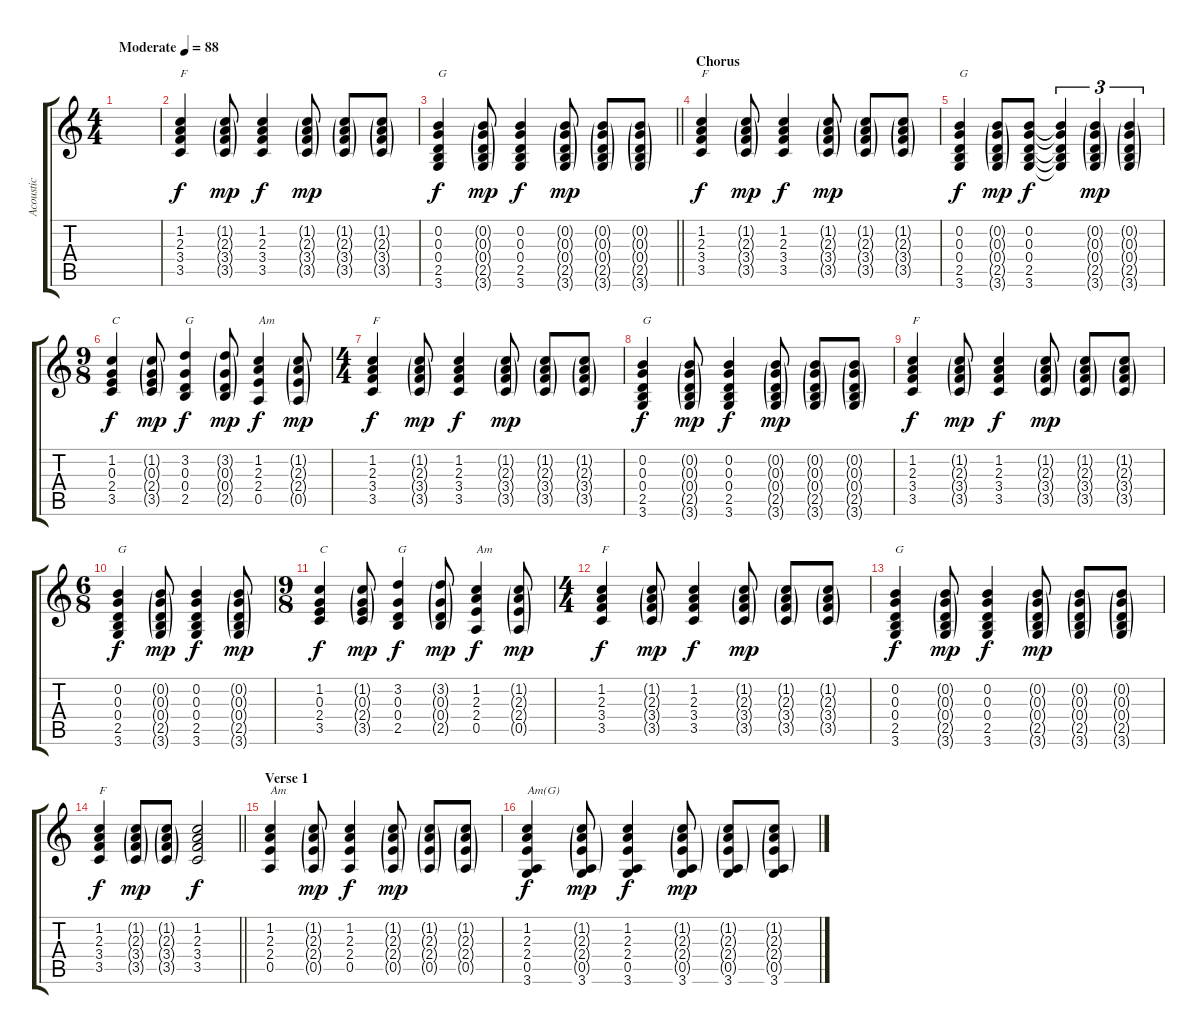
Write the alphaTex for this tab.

\track ("Acoustic" "Acoustic") {instrument acousticguitarsteel}
\staff {score tabs}
\tuning (E4 B3 G3 D3 A2 E2) {hide}
\ts (4 4)
\tempo (88 "Moderate")
\clef g2
\ks c
|
(1.2 2.3 3.4 3.5).4{txt "F"} (1.2{g} 2.3{g} 3.4{g} 3.5{g}).8{dy mp} (1.2 2.3 3.4 3.5).4{dy f} (1.2{g} 2.3{g} 3.4{g} 3.5{g}).8{dy mp} (1.2{g} 2.3{g} 3.4{g} 3.5{g}).8 (1.2{g} 2.3{g} 3.4{g} 3.5{g}).8 |
\barLineRight lightlight
(0.2 0.3 0.4 2.5 3.6).4{txt "G" dy f} (0.2{g} 0.3{g} 0.4{g} 2.5{g} 3.6{g}).8{dy mp} (0.2 0.3 0.4 2.5 3.6).4{dy f} (0.2{g} 0.3{g} 0.4{g} 2.5{g} 3.6{g}).8{dy mp} (0.2{g} 0.3{g} 0.4{g} 2.5{g} 3.6{g}).8 (0.2{g} 0.3{g} 0.4{g} 2.5{g} 3.6{g}).8 |
\section ("" "Chorus")
(1.2 2.3 3.4 3.5).4{txt "F" dy f} (1.2{g} 2.3{g} 3.4{g} 3.5{g}).8{dy mp} (1.2 2.3 3.4 3.5).4{dy f} (1.2{g} 2.3{g} 3.4{g} 3.5{g}).8{dy mp} (1.2{g} 2.3{g} 3.4{g} 3.5{g}).8 (1.2{g} 2.3{g} 3.4{g} 3.5{g}).8 |
(0.2 0.3 0.4 2.5 3.6).4{txt "G" dy f} (0.2{g} 0.3{g} 0.4{g} 2.5{g} 3.6{g}).8{dy mp} (0.2 0.3 0.4 2.5 3.6).8{dy f} (0.2{t} 0.3{t} 0.4{t} 2.5{t} 3.6{t}).4{tu (3 2)} (0.2{g} 0.3{g} 0.4{g} 2.5{g} 3.6{g}).4{tu (3 2) dy mp} (0.2{g} 0.3{g} 0.4{g} 2.5{g} 3.6{g}).4{tu (3 2)} |
\ts (9 8)
(1.2 0.3 2.4 3.5).4{txt "C" dy f} (1.2{g} 0.3{g} 2.4{g} 3.5{g}).8{dy mp} (3.2 0.3 0.4 2.5).4{txt "G" dy f} (3.2{g} 0.3{g} 0.4{g} 2.5{g}).8{dy mp} (1.2 2.3 2.4 0.5).4{txt "Am" dy f} (1.2{g} 2.3{g} 2.4{g} 0.5{g}).8{dy mp} |
\ts (4 4)
(1.2 2.3 3.4 3.5).4{txt "F" dy f} (1.2{g} 2.3{g} 3.4{g} 3.5{g}).8{dy mp} (1.2 2.3 3.4 3.5).4{dy f} (1.2{g} 2.3{g} 3.4{g} 3.5{g}).8{dy mp} (1.2{g} 2.3{g} 3.4{g} 3.5{g}).8 (1.2{g} 2.3{g} 3.4{g} 3.5{g}).8 |
(0.2 0.3 0.4 2.5 3.6).4{txt "G" dy f} (0.2{g} 0.3{g} 0.4{g} 2.5{g} 3.6{g}).8{dy mp} (0.2 0.3 0.4 2.5 3.6).4{dy f} (0.2{g} 0.3{g} 0.4{g} 2.5{g} 3.6{g}).8{dy mp} (0.2{g} 0.3{g} 0.4{g} 2.5{g} 3.6{g}).8 (0.2{g} 0.3{g} 0.4{g} 2.5{g} 3.6{g}).8 |
(1.2 2.3 3.4 3.5).4{txt "F" dy f} (1.2{g} 2.3{g} 3.4{g} 3.5{g}).8{dy mp} (1.2 2.3 3.4 3.5).4{dy f} (1.2{g} 2.3{g} 3.4{g} 3.5{g}).8{dy mp} (1.2{g} 2.3{g} 3.4{g} 3.5{g}).8 (1.2{g} 2.3{g} 3.4{g} 3.5{g}).8 |
\ts (6 8)
(0.2 0.3 0.4 2.5 3.6).4{txt "G" dy f} (0.2{g} 0.3{g} 0.4{g} 2.5{g} 3.6{g}).8{dy mp} (0.2 0.3 0.4 2.5 3.6).4{dy f} (0.2{g} 0.3{g} 0.4{g} 2.5{g} 3.6{g}).8{dy mp} |
\ts (9 8)
(1.2 0.3 2.4 3.5).4{txt "C" dy f} (1.2{g} 0.3{g} 2.4{g} 3.5{g}).8{dy mp} (3.2 0.3 0.4 2.5).4{txt "G" dy f} (3.2{g} 0.3{g} 0.4{g} 2.5{g}).8{dy mp} (1.2 2.3 2.4 0.5).4{txt "Am" dy f} (1.2{g} 2.3{g} 2.4{g} 0.5{g}).8{dy mp} |
\ts (4 4)
(1.2 2.3 3.4 3.5).4{txt "F" dy f} (1.2{g} 2.3{g} 3.4{g} 3.5{g}).8{dy mp} (1.2 2.3 3.4 3.5).4{dy f} (1.2{g} 2.3{g} 3.4{g} 3.5{g}).8{dy mp} (1.2{g} 2.3{g} 3.4{g} 3.5{g}).8 (1.2{g} 2.3{g} 3.4{g} 3.5{g}).8 |
(0.2 0.3 0.4 2.5 3.6).4{txt "G" dy f} (0.2{g} 0.3{g} 0.4{g} 2.5{g} 3.6{g}).8{dy mp} (0.2 0.3 0.4 2.5 3.6).4{dy f} (0.2{g} 0.3{g} 0.4{g} 2.5{g} 3.6{g}).8{dy mp} (0.2{g} 0.3{g} 0.4{g} 2.5{g} 3.6{g}).8 (0.2{g} 0.3{g} 0.4{g} 2.5{g} 3.6{g}).8 |
\barLineRight lightlight
(1.2 2.3 3.4 3.5).4{txt "F" dy f} (1.2{g} 2.3{g} 3.4{g} 3.5{g}).8{dy mp} (1.2{g} 2.3{g} 3.4{g} 3.5{g}).8 (1.2 2.3 3.4 3.5).2{dy f} |
\section ("" "Verse 1")
(1.2 2.3 2.4 0.5).4{txt "Am"} (1.2{g} 2.3{g} 2.4{g} 0.5{g}).8{dy mp} (1.2 2.3 2.4 0.5).4{dy f} (1.2{g} 2.3{g} 2.4{g} 0.5{g}).8{dy mp} (1.2{g} 2.3{g} 2.4{g} 0.5{g}).8 (1.2{g} 2.3{g} 2.4{g} 0.5{g}).8 |
(1.2 2.3 2.4 0.5 3.6).4{txt "Am(G)" dy f} (1.2{g} 2.3{g} 2.4{g} 0.5{g} 3.6).8{dy mp} (1.2 2.3 2.4 0.5 3.6).4{dy f} (1.2{g} 2.3{g} 2.4{g} 0.5{g} 3.6).8{dy mp} (1.2{g} 2.3{g} 2.4{g} 0.5{g} 3.6).8 (1.2{g} 2.3{g} 2.4{g} 0.5{g} 3.6).8
